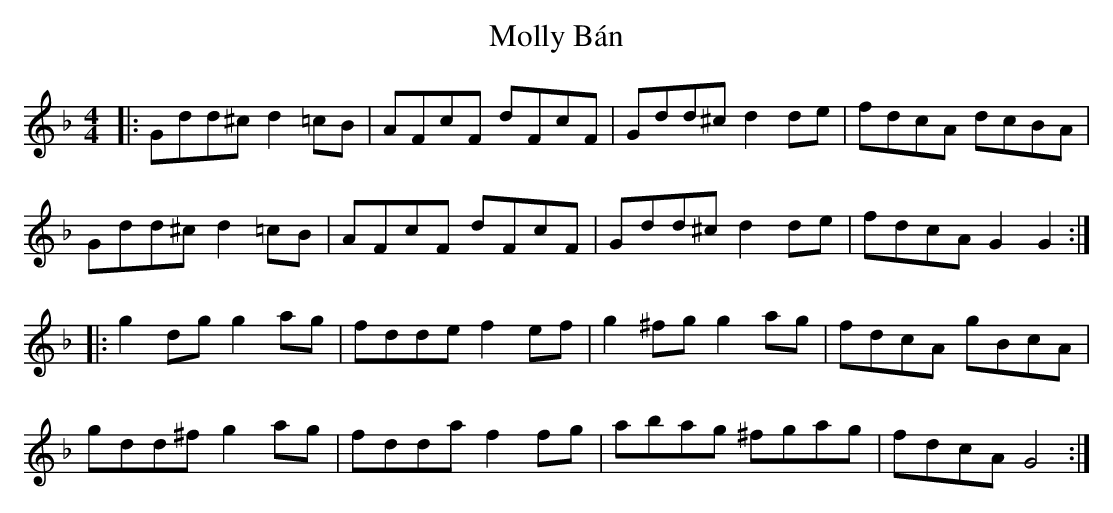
X:1
T: Molly Bán
M: 4/4
L: 1/8
K: Gdor
|:Gdd^c d2 =cB|AFcF dFcF|Gdd^c d2 de|fdcA dcBA|
Gdd^c d2 =cB|AFcF dFcF|Gdd^c d2 de|fdcA G2 G2:|
|:g2 dg g2 ag|fdde f2 ef|g2 ^fg g2 ag|fdcA gBcA|
gdd^f g2 ag|fdda f2^ fg|abag ^fgag|fdcA G4:|
